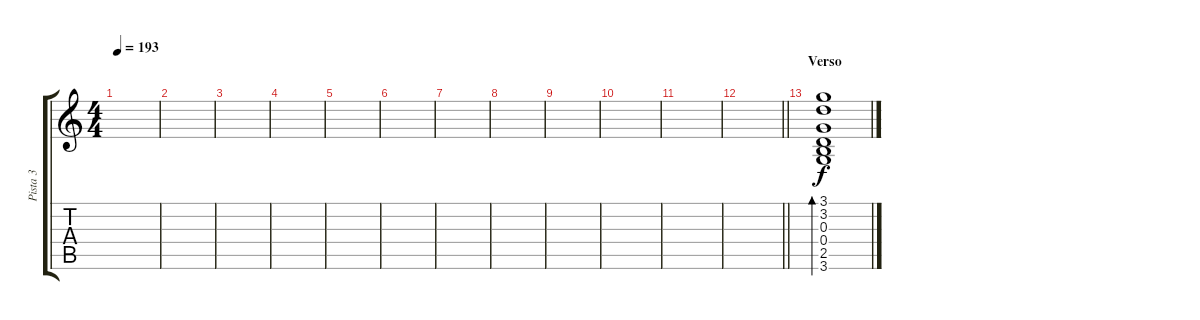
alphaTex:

\track ("Pista 3" "Pista 3") {instrument electricguitarclean}
\staff {score tabs}
\tuning (E4 B3 G3 D3 A2 E2) {hide}
\ts (4 4)
\tempo 193
\clef g2
\ks c
|
|
|
|
|
|
|
|
|
|
|
\barLineRight lightlight
|
\section ("" "Verso")
(3.1 3.2 0.3 0.4 2.5 3.6).1{bd 240}
